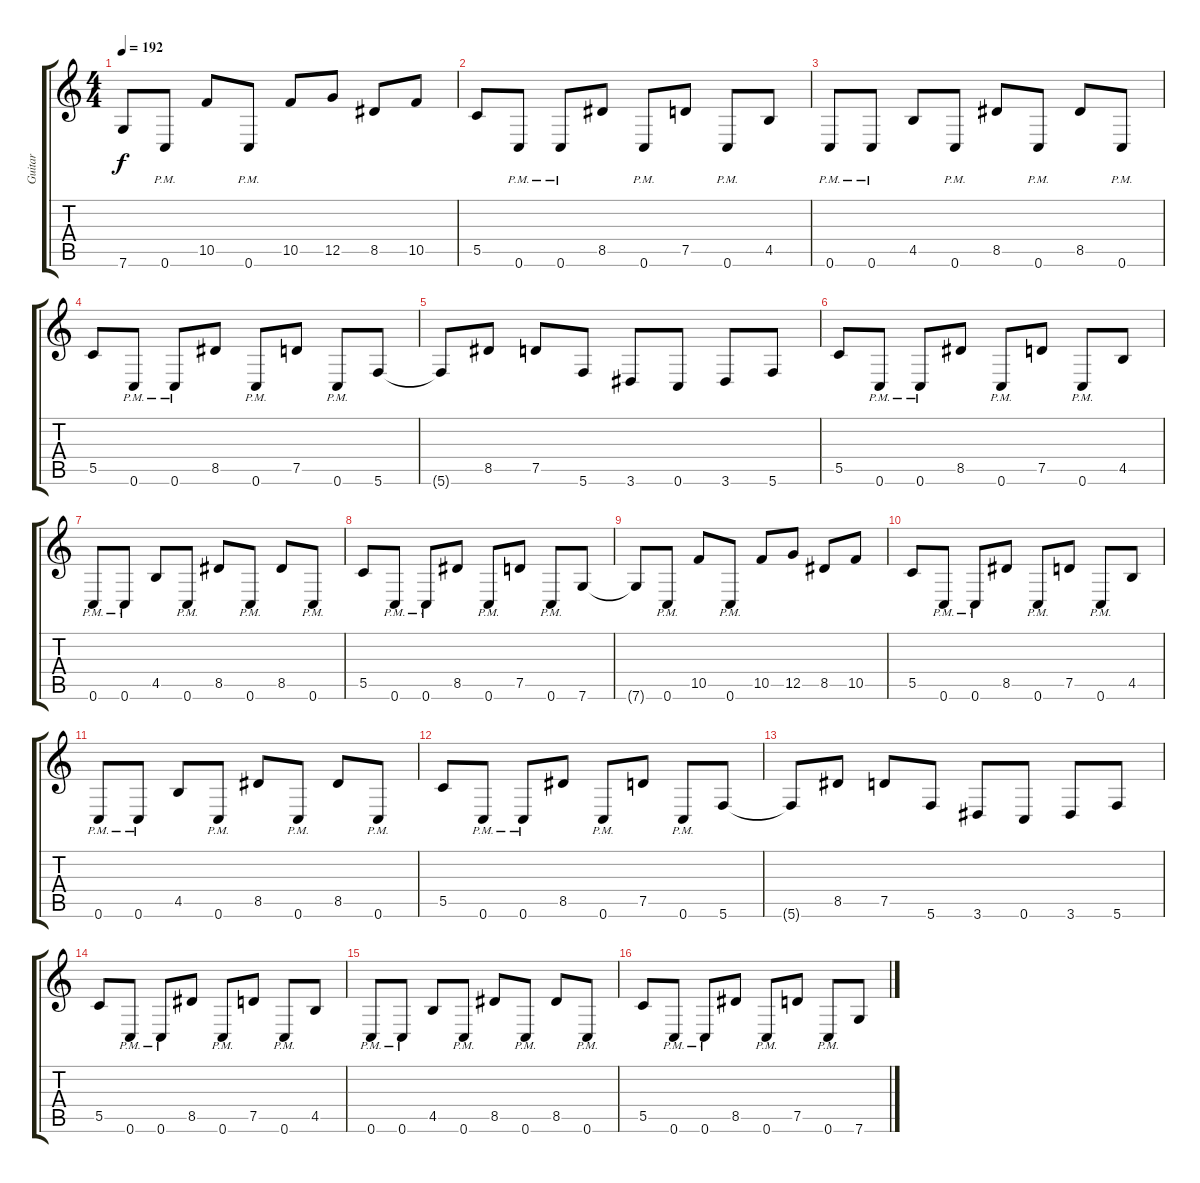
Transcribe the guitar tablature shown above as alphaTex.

\track ("Guitar" "Guitar") {instrument distortionguitar}
\staff {score tabs}
\tuning (D4 A3 F3 C3 G2 C2) {hide}
\ts (4 4)
\tempo 192
\clef g2
\ks c
7.6{t}.8{dy f} 0.6{pm}.8 10.5.8 0.6{pm}.8 10.5.8 12.5.8 8.5.8 10.5.8 |
5.5.8 0.6{pm}.8 0.6{pm}.8 8.5.8 0.6{pm}.8 7.5.8 0.6{pm}.8 4.5.8 |
0.6{pm}.8 0.6{pm}.8 4.5.8 0.6{pm}.8 8.5.8 0.6{pm}.8 8.5.8 0.6{pm}.8 |
5.5.8 0.6{pm}.8 0.6{pm}.8 8.5.8 0.6{pm}.8 7.5.8 0.6{pm}.8 5.6.8 |
5.6{t}.8 8.5.8 7.5.8 5.6.8 3.6.8 0.6.8 3.6.8 5.6.8 |
5.5.8 0.6{pm}.8 0.6{pm}.8 8.5.8 0.6{pm}.8 7.5.8 0.6{pm}.8 4.5.8 |
0.6{pm}.8 0.6{pm}.8 4.5.8 0.6{pm}.8 8.5.8 0.6{pm}.8 8.5.8 0.6{pm}.8 |
5.5.8 0.6{pm}.8 0.6{pm}.8 8.5.8 0.6{pm}.8 7.5.8 0.6{pm}.8 7.6.8 |
7.6{t}.8 0.6{pm}.8 10.5.8 0.6{pm}.8 10.5.8 12.5.8 8.5.8 10.5.8 |
5.5.8 0.6{pm}.8 0.6{pm}.8 8.5.8 0.6{pm}.8 7.5.8 0.6{pm}.8 4.5.8 |
0.6{pm}.8 0.6{pm}.8 4.5.8 0.6{pm}.8 8.5.8 0.6{pm}.8 8.5.8 0.6{pm}.8 |
5.5.8 0.6{pm}.8 0.6{pm}.8 8.5.8 0.6{pm}.8 7.5.8 0.6{pm}.8 5.6.8 |
5.6{t}.8 8.5.8 7.5.8 5.6.8 3.6.8 0.6.8 3.6.8 5.6.8 |
5.5.8 0.6{pm}.8 0.6{pm}.8 8.5.8 0.6{pm}.8 7.5.8 0.6{pm}.8 4.5.8 |
0.6{pm}.8 0.6{pm}.8 4.5.8 0.6{pm}.8 8.5.8 0.6{pm}.8 8.5.8 0.6{pm}.8 |
5.5.8 0.6{pm}.8 0.6{pm}.8 8.5.8 0.6{pm}.8 7.5.8 0.6{pm}.8 7.6.8
